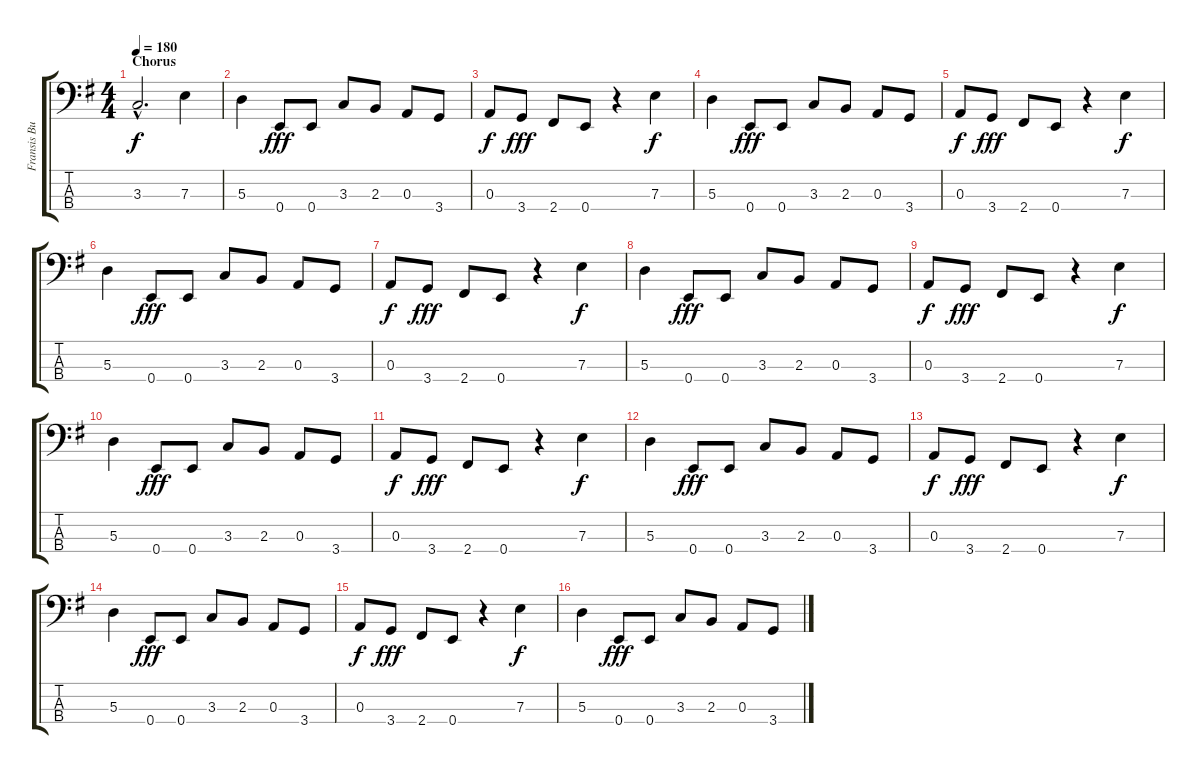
\track ("Fransis Bucholz" "Fransis Bu") {instrument electricbasspick}
\staff {score tabs}
\tuning (G2 D2 A1 E1) {hide}
\ts (4 4)
\section ("" "Chorus")
\tempo 180
\clef f4
\ks eminor
3.3{hac}.2{d dy f} 7.3.4 |
5.3.4 0.4.8{dy fff} 0.4.8 3.3.8 2.3.8 0.3.8 3.4.8 |
0.3.8{dy f} 3.4.8{dy fff} 2.4.8 0.4.8 r.4 7.3.4{dy f} |
5.3.4 0.4.8{dy fff} 0.4.8 3.3.8 2.3.8 0.3.8 3.4.8 |
0.3.8{dy f} 3.4.8{dy fff} 2.4.8 0.4.8 r.4 7.3.4{dy f} |
5.3.4 0.4.8{dy fff} 0.4.8 3.3.8 2.3.8 0.3.8 3.4.8 |
0.3.8{dy f} 3.4.8{dy fff} 2.4.8 0.4.8 r.4 7.3.4{dy f} |
5.3.4 0.4.8{dy fff} 0.4.8 3.3.8 2.3.8 0.3.8 3.4.8 |
0.3.8{dy f} 3.4.8{dy fff} 2.4.8 0.4.8 r.4 7.3.4{dy f} |
5.3.4 0.4.8{dy fff} 0.4.8 3.3.8 2.3.8 0.3.8 3.4.8 |
0.3.8{dy f} 3.4.8{dy fff} 2.4.8 0.4.8 r.4 7.3.4{dy f} |
5.3.4 0.4.8{dy fff} 0.4.8 3.3.8 2.3.8 0.3.8 3.4.8 |
0.3.8{dy f} 3.4.8{dy fff} 2.4.8 0.4.8 r.4 7.3.4{dy f} |
5.3.4 0.4.8{dy fff} 0.4.8 3.3.8 2.3.8 0.3.8 3.4.8 |
0.3.8{dy f} 3.4.8{dy fff} 2.4.8 0.4.8 r.4 7.3.4{dy f} |
5.3.4 0.4.8{dy fff} 0.4.8 3.3.8 2.3.8 0.3.8 3.4.8
